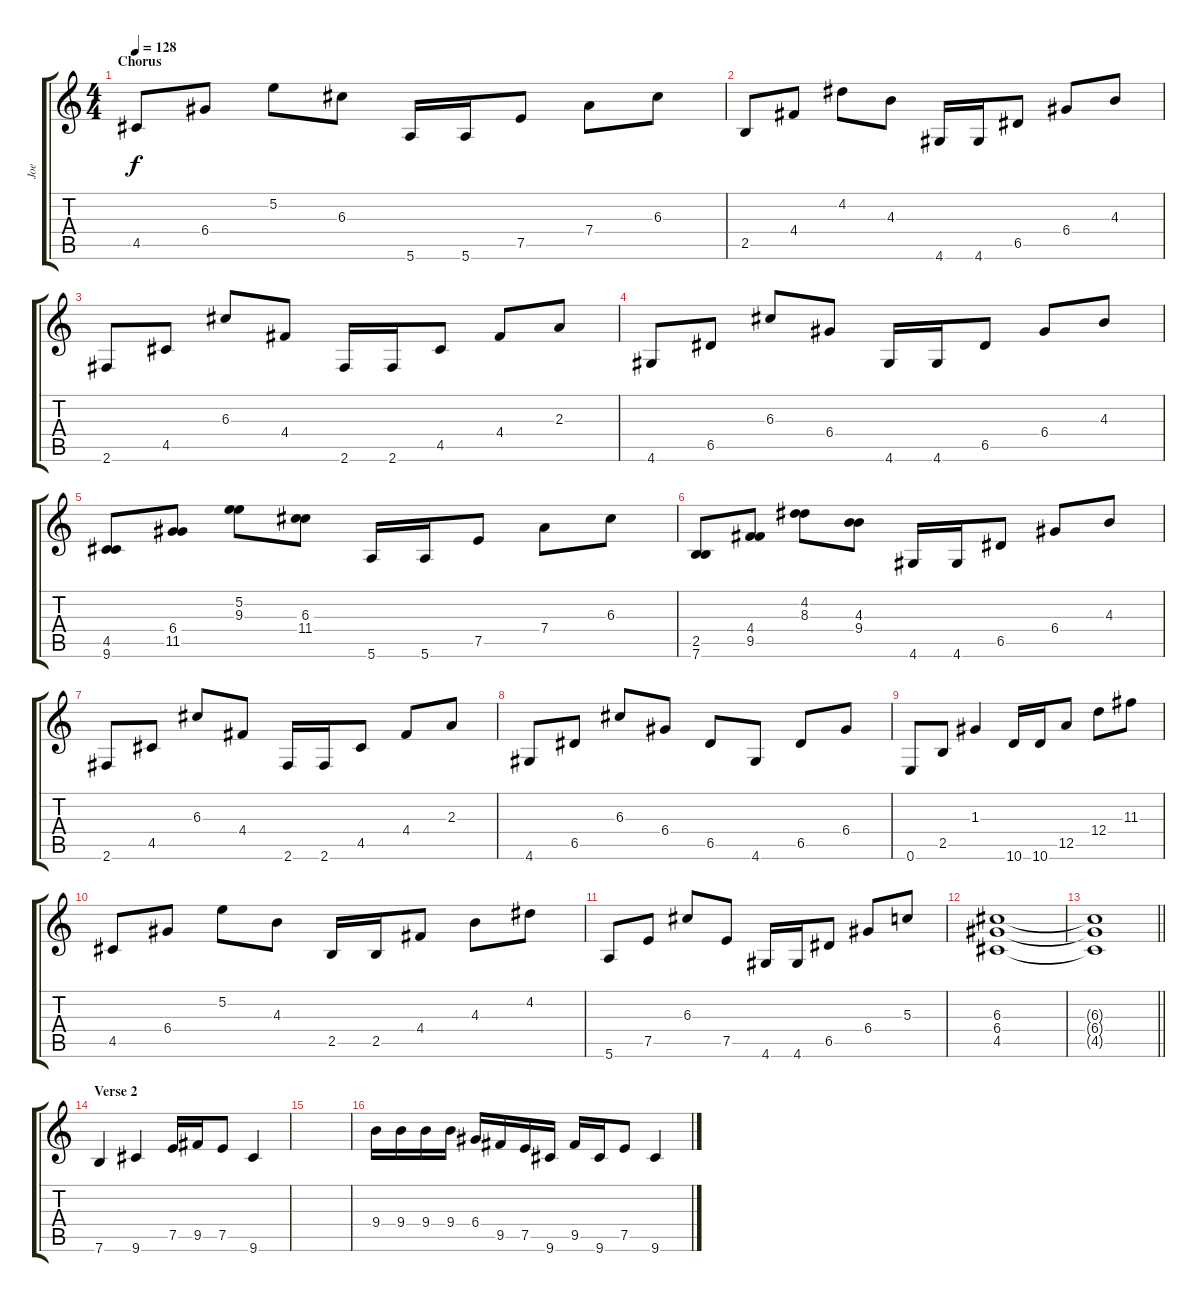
\track ("Joe" "Joe") {instrument distortionguitar}
\staff {score tabs}
\tuning (E4 B3 G3 D3 A2 E2) {hide}
\ts (4 4)
\section ("" "Chorus")
\tempo 128
\clef g2
\ks c
4.5.8{dy f} 6.4.8 5.2.8 6.3.8 5.6.16 5.6.16 7.5.8 7.4.8 6.3.8 |
2.5.8 4.4.8 4.2.8 4.3.8 4.6.16 4.6.16 6.5.8 6.4.8 4.3.8 |
2.6.8 4.5.8 6.3.8 4.4.8 2.6.16 2.6.16 4.5.8 4.4.8 2.3.8 |
4.6.8 6.5.8 6.3.8 6.4.8 4.6.16 4.6.16 6.5.8 6.4.8 4.3.8 |
(4.5 9.6).8 (6.4 11.5).8 (5.2 9.3).8 (6.3 11.4).8 5.6.16 5.6.16 7.5.8 7.4.8 6.3.8 |
(2.5 7.6).8 (4.4 9.5).8 (4.2 8.3).8 (4.3 9.4).8 4.6.16 4.6.16 6.5.8 6.4.8 4.3.8 |
2.6.8 4.5.8 6.3.8 4.4.8 2.6.16 2.6.16 4.5.8 4.4.8 2.3.8 |
4.6.8 6.5.8 6.3.8 6.4.8 6.5.8 4.6.8 6.5.8 6.4.8 |
0.6.8 2.5.8 1.3.4 10.6.16 10.6.16 12.5.8 12.4.8 11.3.8 |
4.5.8 6.4.8 5.2.8 4.3.8 2.5.16 2.5.16 4.4.8 4.3.8 4.2.8 |
5.6.8 7.5.8 6.3.8 7.5.8 4.6.16 4.6.16 6.5.8 6.4.8 5.3.8 |
(6.3 6.4 4.5).1 |
\barLineRight lightlight
(6.3{t} 6.4{t} 4.5{t}).1 |
\section ("" "Verse 2")
7.6.4 9.6.4 7.5.16 9.5.16 7.5.8 9.6.4 |
|
9.4.16 9.4.16 9.4.16 9.4.16 6.4.16 9.5.16 7.5.16 9.6.16 9.5.16 9.6.16 7.5.8 9.6.4
